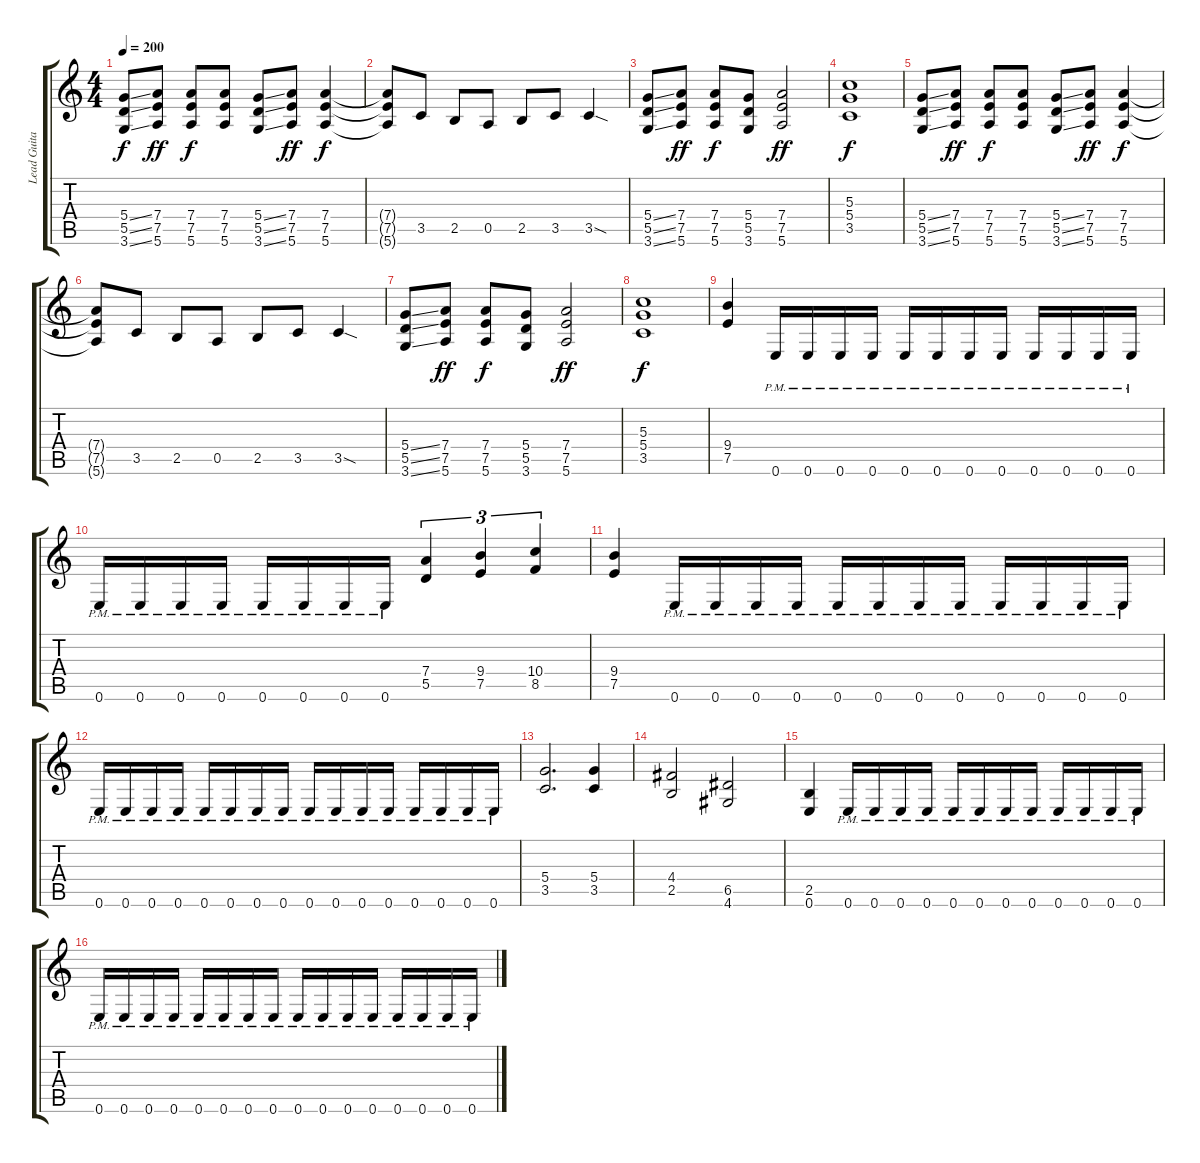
\track ("Lead Guitar" "Lead Guita") {instrument distortionguitar}
\staff {score tabs}
\tuning (E4 B3 G3 D3 A2 E2) {hide}
\ts (4 4)
\tempo 200
\clef g2
\ks c
(5.4{ss} 5.5{ss} 3.6{ss}).8{dy f} (7.4 7.5 5.6).8{dy ff} (7.4 7.5 5.6).8{dy f} (7.4 7.5 5.6).8 (5.4{ss} 5.5{ss} 3.6{ss}).8 (7.4 7.5 5.6).8{dy ff} (7.4 7.5 5.6).4{dy f} |
(7.4{t} 7.5{t} 5.6{t}).8 3.5.8 2.5.8 0.5.8 2.5.8 3.5.8 3.5{sod}.4 |
(5.4{ss} 5.5{ss} 3.6{ss}).8 (7.4 7.5 5.6).8{dy ff} (7.4 7.5 5.6).8{dy f} (5.4 5.5 3.6).8 (7.4 7.5 5.6).2{dy ff} |
(5.3 5.4 3.5).1{dy f} |
(5.4{ss} 5.5{ss} 3.6{ss}).8 (7.4 7.5 5.6).8{dy ff} (7.4 7.5 5.6).8{dy f} (7.4 7.5 5.6).8 (5.4{ss} 5.5{ss} 3.6{ss}).8 (7.4 7.5 5.6).8{dy ff} (7.4 7.5 5.6).4{dy f} |
(7.4{t} 7.5{t} 5.6{t}).8 3.5.8 2.5.8 0.5.8 2.5.8 3.5.8 3.5{sod}.4 |
(5.4{ss} 5.5{ss} 3.6{ss}).8 (7.4 7.5 5.6).8{dy ff} (7.4 7.5 5.6).8{dy f} (5.4 5.5 3.6).8 (7.4 7.5 5.6).2{dy ff} |
(5.3 5.4 3.5).1{dy f} |
(9.4 7.5).4 0.6{pm}.16 0.6{pm}.16 0.6{pm}.16 0.6{pm}.16 0.6{pm}.16 0.6{pm}.16 0.6{pm}.16 0.6{pm}.16 0.6{pm}.16 0.6{pm}.16 0.6{pm}.16 0.6{pm}.16 |
0.6{pm}.16 0.6{pm}.16 0.6{pm}.16 0.6{pm}.16 0.6{pm}.16 0.6{pm}.16 0.6{pm}.16 0.6{pm}.16 (7.4 5.5).4{tu (3 2)} (9.4 7.5).4{tu (3 2)} (10.4 8.5).4{tu (3 2)} |
(9.4 7.5).4 0.6{pm}.16 0.6{pm}.16 0.6{pm}.16 0.6{pm}.16 0.6{pm}.16 0.6{pm}.16 0.6{pm}.16 0.6{pm}.16 0.6{pm}.16 0.6{pm}.16 0.6{pm}.16 0.6{pm}.16 |
0.6{pm}.16 0.6{pm}.16 0.6{pm}.16 0.6{pm}.16 0.6{pm}.16 0.6{pm}.16 0.6{pm}.16 0.6{pm}.16 0.6{pm}.16 0.6{pm}.16 0.6{pm}.16 0.6{pm}.16 0.6{pm}.16 0.6{pm}.16 0.6{pm}.16 0.6{pm}.16 |
(5.4 3.5).2{d} (5.4 3.5).4 |
(4.4 2.5).2 (6.5 4.6).2 |
(2.5 0.6).4 0.6{pm}.16 0.6{pm}.16 0.6{pm}.16 0.6{pm}.16 0.6{pm}.16 0.6{pm}.16 0.6{pm}.16 0.6{pm}.16 0.6{pm}.16 0.6{pm}.16 0.6{pm}.16 0.6{pm}.16 |
0.6{pm}.16 0.6{pm}.16 0.6{pm}.16 0.6{pm}.16 0.6{pm}.16 0.6{pm}.16 0.6{pm}.16 0.6{pm}.16 0.6{pm}.16 0.6{pm}.16 0.6{pm}.16 0.6{pm}.16 0.6{pm}.16 0.6{pm}.16 0.6{pm}.16 0.6{pm}.16
